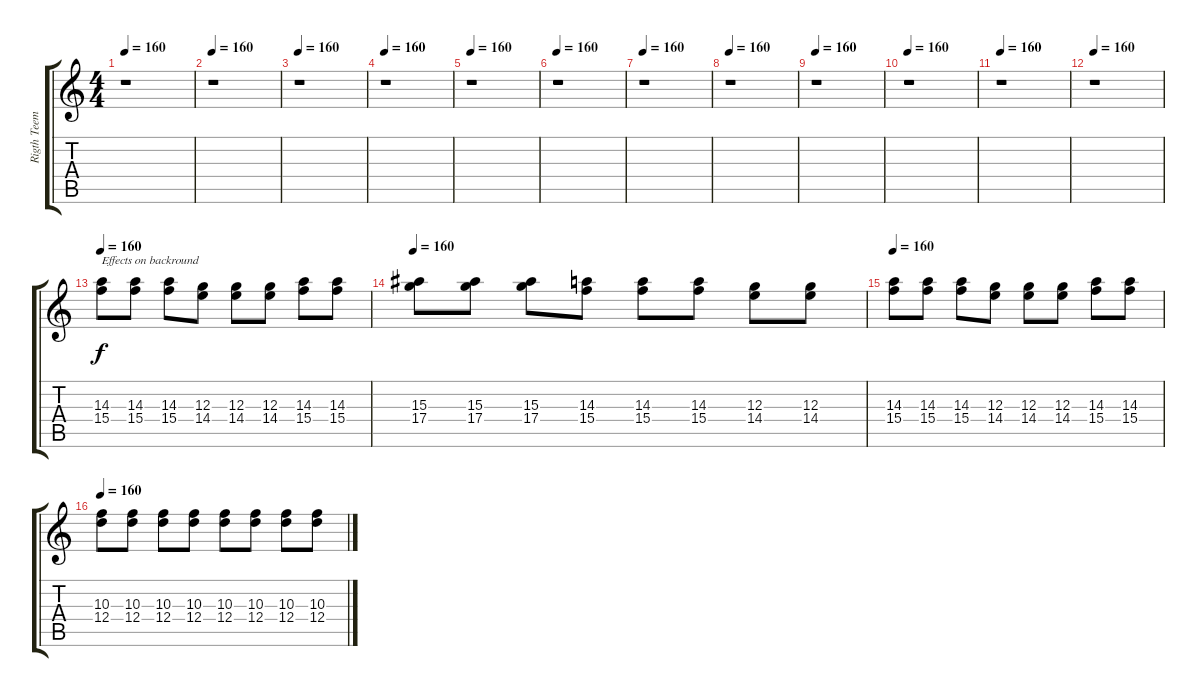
\track ("Rigth Teemu (Fills)" "Rigth Teem") {instrument distortionguitar}
\staff {score tabs}
\tuning (E4 B3 G3 D3 A2 D2) {hide}
\ts (4 4)
\tempo 160
\clef g2
\ks c
r.1{dy f} |
\tempo 160
r.1 |
\tempo 160
r.1 |
\tempo 160
r.1 |
\tempo 160
r.1 |
\tempo 160
r.1 |
\tempo 160
r.1 |
\tempo 160
r.1 |
\tempo 160
r.1 |
\tempo 160
r.1 |
\tempo 160
r.1 |
\tempo 160
r.1 |
\tempo 160
(14.3 15.4).8{txt "Effects on backround" volume 13 balance 8 instrument distortionguitar} (14.3 15.4).8 (14.3 15.4).8 (12.3 14.4).8 (12.3 14.4).8 (12.3 14.4).8 (14.3 15.4).8 (14.3 15.4).8 |
\tempo 160
(15.3 17.4).8{volume 13 balance 8 instrument distortionguitar} (15.3 17.4).8 (15.3 17.4).8 (14.3 15.4).8 (14.3 15.4).8 (14.3 15.4).8 (12.3 14.4).8 (12.3 14.4).8 |
\tempo 160
(14.3 15.4).8{volume 13 balance 8 instrument distortionguitar} (14.3 15.4).8 (14.3 15.4).8 (12.3 14.4).8 (12.3 14.4).8 (12.3 14.4).8 (14.3 15.4).8 (14.3 15.4).8 |
\tempo 160
(10.3 12.4).8{volume 13 balance 8 instrument distortionguitar} (10.3 12.4).8 (10.3 12.4).8 (10.3 12.4).8 (10.3 12.4).8 (10.3 12.4).8 (10.3 12.4).8 (10.3 12.4).8
